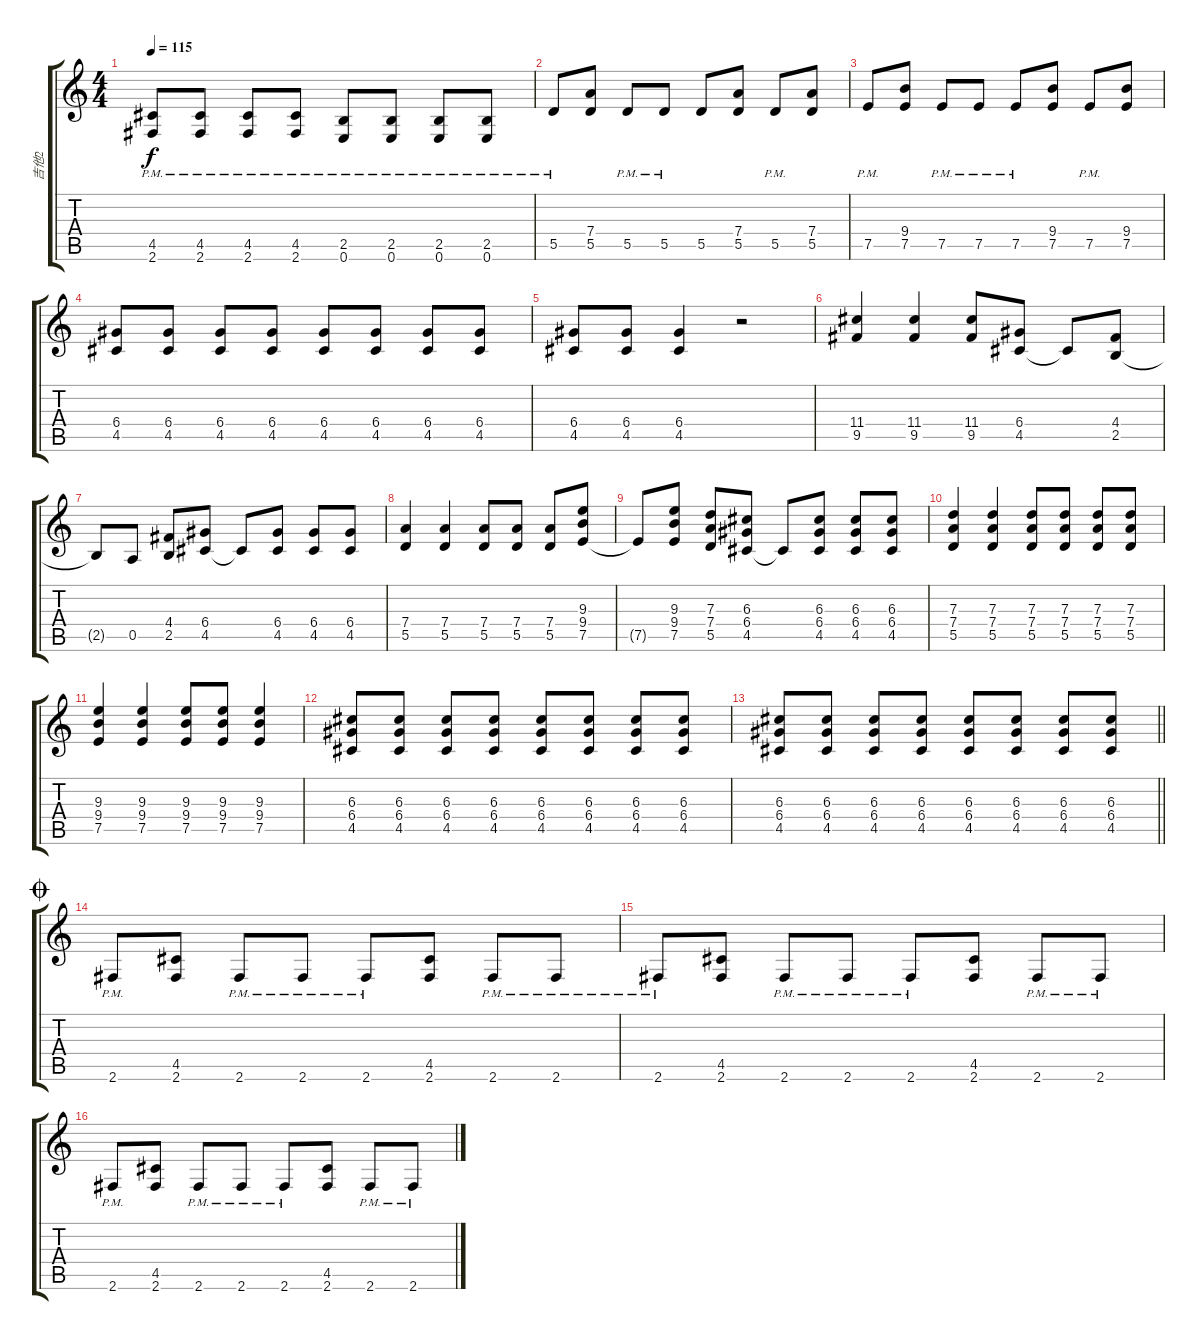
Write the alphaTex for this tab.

\track ("吉他2" "吉他2") {instrument distortionguitar}
\staff {score tabs}
\tuning (E4 B3 G3 D3 A2 E2) {hide}
\ts (4 4)
\tempo 115
\clef g2
\ks c
(4.5{pm} 2.6{pm}).8{dy f} (4.5{pm} 2.6{pm}).8 (4.5{pm} 2.6{pm}).8 (4.5{pm} 2.6{pm}).8 (2.5{pm} 0.6{pm}).8 (2.5{pm} 0.6{pm}).8 (2.5{pm} 0.6{pm}).8 (2.5{pm} 0.6{pm}).8 |
5.5{pm}.8 (7.4 5.5).8 5.5{pm}.8 5.5{pm}.8 5.5.8 (7.4 5.5).8 5.5{pm}.8 (7.4 5.5).8 |
7.5{pm}.8 (9.4 7.5).8 7.5{pm}.8 7.5{pm}.8 7.5{pm}.8 (9.4 7.5).8 7.5{pm}.8 (9.4 7.5).8 |
(6.4 4.5).8 (6.4 4.5).8 (6.4 4.5).8 (6.4 4.5).8 (6.4 4.5).8 (6.4 4.5).8 (6.4 4.5).8 (6.4 4.5).8 |
(6.4 4.5).8 (6.4 4.5).8 (6.4 4.5).4 r.2 |
(11.4 9.5).4 (11.4 9.5).4 (11.4 9.5).8 (6.4 4.5).8 4.5{t}.8 (4.4 2.5).8 |
2.5{t}.8 0.5.8 (4.4 2.5).8 (6.4 4.5).8 4.5{t}.8 (6.4 4.5).8 (6.4 4.5).8 (6.4 4.5).8 |
(7.4 5.5).4 (7.4 5.5).4 (7.4 5.5).8 (7.4 5.5).8 (7.4 5.5).8 (9.3 9.4 7.5).8 |
7.5{t}.8 (9.3 9.4 7.5).8 (7.3 7.4 5.5).8 (6.3 6.4 4.5).8 4.5{t}.8 (6.3 6.4 4.5).8 (6.3 6.4 4.5).8 (6.3 6.4 4.5).8 |
(7.3 7.4 5.5).4 (7.3 7.4 5.5).4 (7.3 7.4 5.5).8 (7.3 7.4 5.5).8 (7.3 7.4 5.5).8 (7.3 7.4 5.5).8 |
(9.3 9.4 7.5).4 (9.3 9.4 7.5).4 (9.3 9.4 7.5).8 (9.3 9.4 7.5).8 (9.3 9.4 7.5).4 |
(6.3 6.4 4.5).8 (6.3 6.4 4.5).8 (6.3 6.4 4.5).8 (6.3 6.4 4.5).8 (6.3 6.4 4.5).8 (6.3 6.4 4.5).8 (6.3 6.4 4.5).8 (6.3 6.4 4.5).8 |
\barLineRight lightlight
(6.3 6.4 4.5).8 (6.3 6.4 4.5).8 (6.3 6.4 4.5).8 (6.3 6.4 4.5).8 (6.3 6.4 4.5).8 (6.3 6.4 4.5).8 (6.3 6.4 4.5).8 (6.3 6.4 4.5).8 |
\jump coda
2.6{pm}.8 (4.5 2.6).8 2.6{pm}.8 2.6{pm}.8 2.6{pm}.8 (4.5 2.6).8 2.6{pm}.8 2.6{pm}.8 |
2.6{pm}.8 (4.5 2.6).8 2.6{pm}.8 2.6{pm}.8 2.6{pm}.8 (4.5 2.6).8 2.6{pm}.8 2.6{pm}.8 |
2.6{pm}.8 (4.5 2.6).8 2.6{pm}.8 2.6{pm}.8 2.6{pm}.8 (4.5 2.6).8 2.6{pm}.8 2.6{pm}.8
